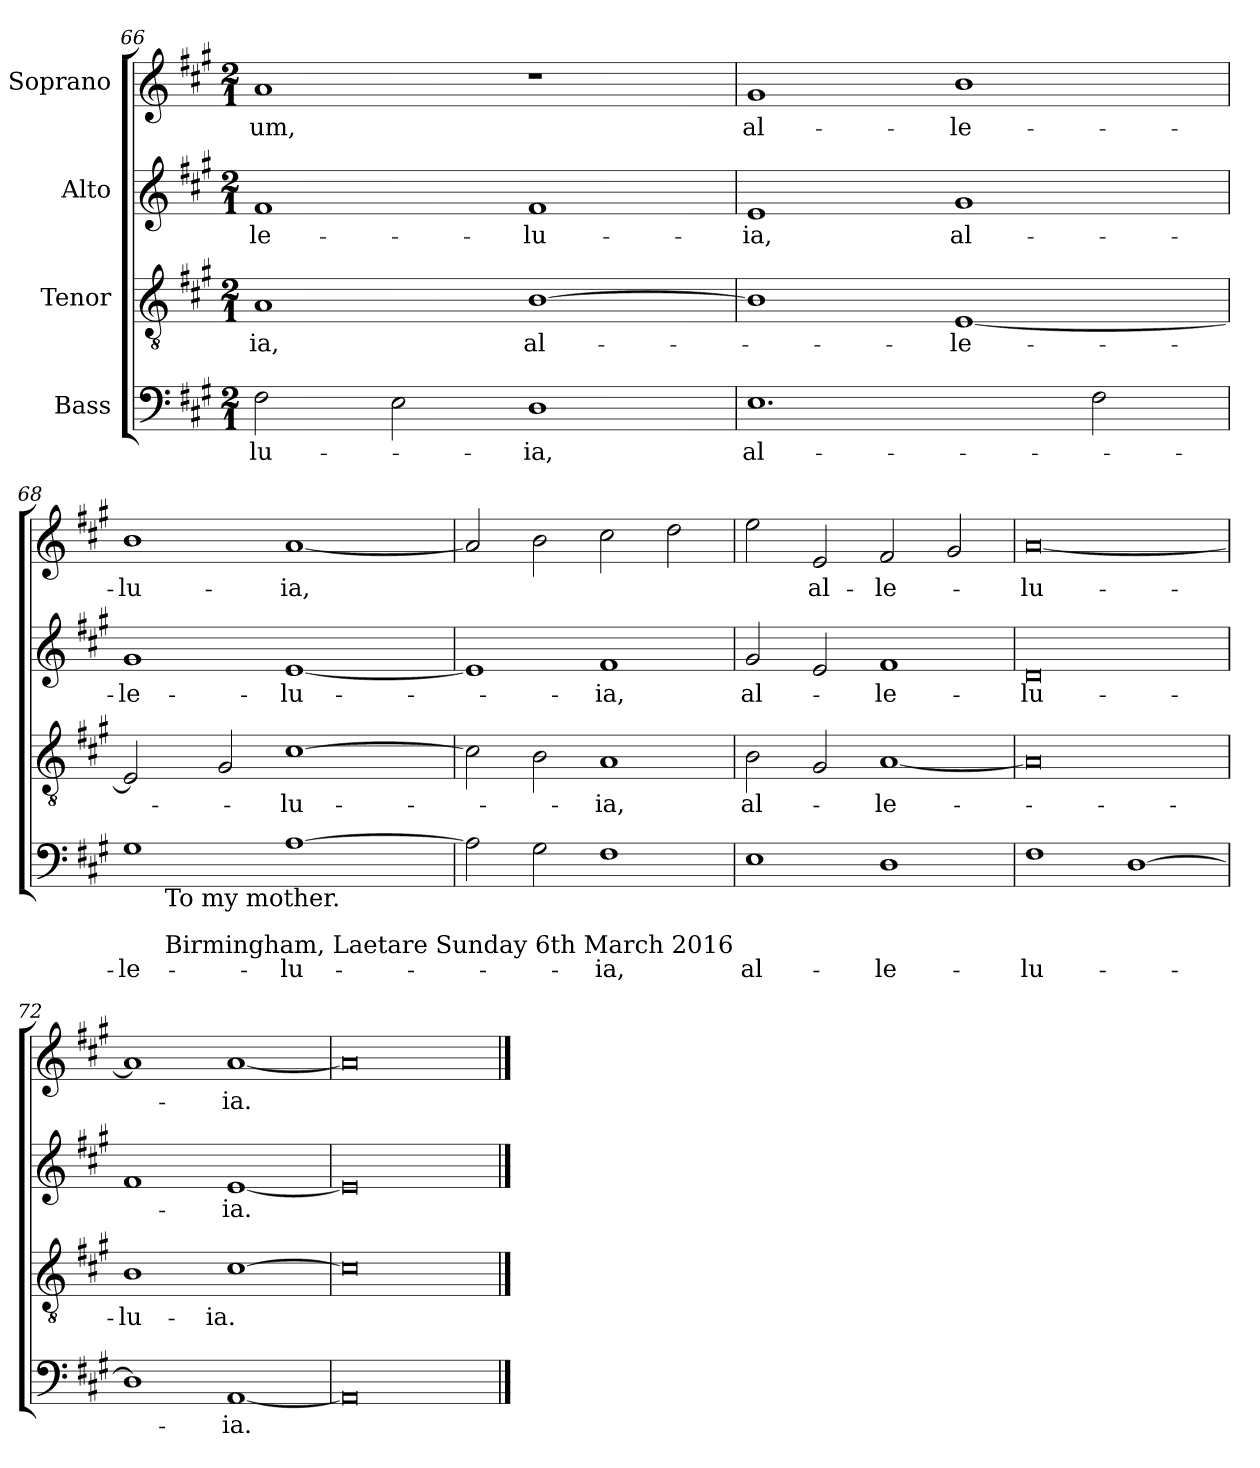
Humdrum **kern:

**kern	**text	**kern	**text	**kern	**text	**kern	**text
*part4	*part4	*part3	*part3	*part2	*part2	*part1	*part1
*staff4	*staff4	*staff3	*staff3	*staff2	*staff2	*staff1	*staff1
*I"Bass	*	*I"Tenor	*	*I"Alto	*	*I"Soprano	*
*clefF4	*	*clefGv2	*	*clefG2	*	*clefG2	*
*k[f#c#g#]	*	*k[f#c#g#]	*	*k[f#c#g#]	*	*k[f#c#g#]	*
*A:	*	*A:	*	*A:	*	*A:	*
*M2/1	*	*M2/1	*	*M2/1	*	*M2/1	*
=66	=66	=66	=66	=66	=66	=66	=66
!	!LO:LY:b	!	!LO:LY:b	!	!LO:LY:b	!	!LO:LY:b
2F#\	-lu-	1A	-ia,	1f#	-le-	1a	-um,
2E\	.	.	.	.	.	.	.
!	!LO:LY:b	!	!LO:LY:b	!	!LO:LY:b	!	!
1D	-ia,	[1B	al-	1f#	-lu-	1r	.
=67	=67	=67	=67	=67	=67	=67	=67
!	!LO:LY:b	!	!	!	!LO:LY:b	!	!LO:LY:b
1.E	al-	1B]	.	1e	-ia,	1g#	al-
!	!	!	!LO:LY:b	!	!LO:LY:b	!	!LO:LY:b
.	.	[1E	-le-	1g#	al-	1b	-le-
2F#\	.	.	.	.	.	.	.
!!LO:LB:g=z
=68	=68	=68	=68	=68	=68	=68	=68
!	!LO:LY:b	!	!	!	!LO:LY:b	!	!LO:LY:b
*^	*	*	*	*	*	*	*
1G#	8ryy	-le-	2E/]	.	1g#	-le-	1b	-lu-
.	32ryy	.	.	.	.	.	.	.
!	!LO:TX:b:t=To my mother.\n\nBirmingham, Laetare Sunday 6th March 2016	!	!	!	!	!	!	!
.	1ryy	.	.	.	.	.	.	.
.	.	.	2G#/	.	.	.	.	.
!	!	!LO:LY:b	!	!LO:LY:b	!	!LO:LY:b	!	!LO:LY:b
[1A	.	-lu-	[1c#	-lu-	[1e	-lu-	[1a	-ia,
.	2ryy	.	.	.	.	.	.	.
.	4ryy	.	.	.	.	.	.	.
.	16.ryy	.	.	.	.	.	.	.
*v	*v	*	*	*	*	*	*	*
=69	=69	=69	=69	=69	=69	=69	=69
2A\]	.	2c#\]	.	1e]	.	2a/]	.
2G#\	.	2B\	.	.	.	2b\	.
!	!LO:LY:b	!	!LO:LY:b	!	!LO:LY:b	!	!
1F#	-ia,	1A	-ia,	1f#	-ia,	2cc#\	.
.	.	.	.	.	.	2dd\	.
=70	=70	=70	=70	=70	=70	=70	=70
!	!LO:LY:b	!	!LO:LY:b	!	!LO:LY:b	!	!
1E	al-	2B\	al-	2g#/	al-	2ee\	.
!	!	!	!	!	!	!	!LO:LY:b
.	.	2G#/	.	2e/	.	2e/	al-
!	!LO:LY:b	!	!LO:LY:b	!	!LO:LY:b	!	!LO:LY:b
1D	-le-	[1A	-le-	1f#	-le-	2f#/	-le-
.	.	.	.	.	.	2g#/	.
=71	=71	=71	=71	=71	=71	=71	=71
!	!LO:LY:b	!	!	!	!LO:LY:b	!	!LO:LY:b
1F#	-lu-	0A]	.	0d	-lu-	[0a	-lu-
[1D	.	.	.	.	.	.	.
=72	=72	=72	=72	=72	=72	=72	=72
!	!	!	!LO:LY:b	!	!	!	!
1D]	.	1B	-lu-	1f#	.	1a]	.
!	!LO:LY:b	!	!LO:LY:b	!	!LO:LY:b	!	!LO:LY:b
[1AA	-ia.	[1c#	-ia.	[1e	-ia.	[1a	-ia.
=73	=73	=73	=73	=73	=73	=73	=73
0AA]	.	0c#]	.	0e]	.	0a]	.
==	==	==	==	==	==	==	==
*-	*-	*-	*-	*-	*-	*-	*-
